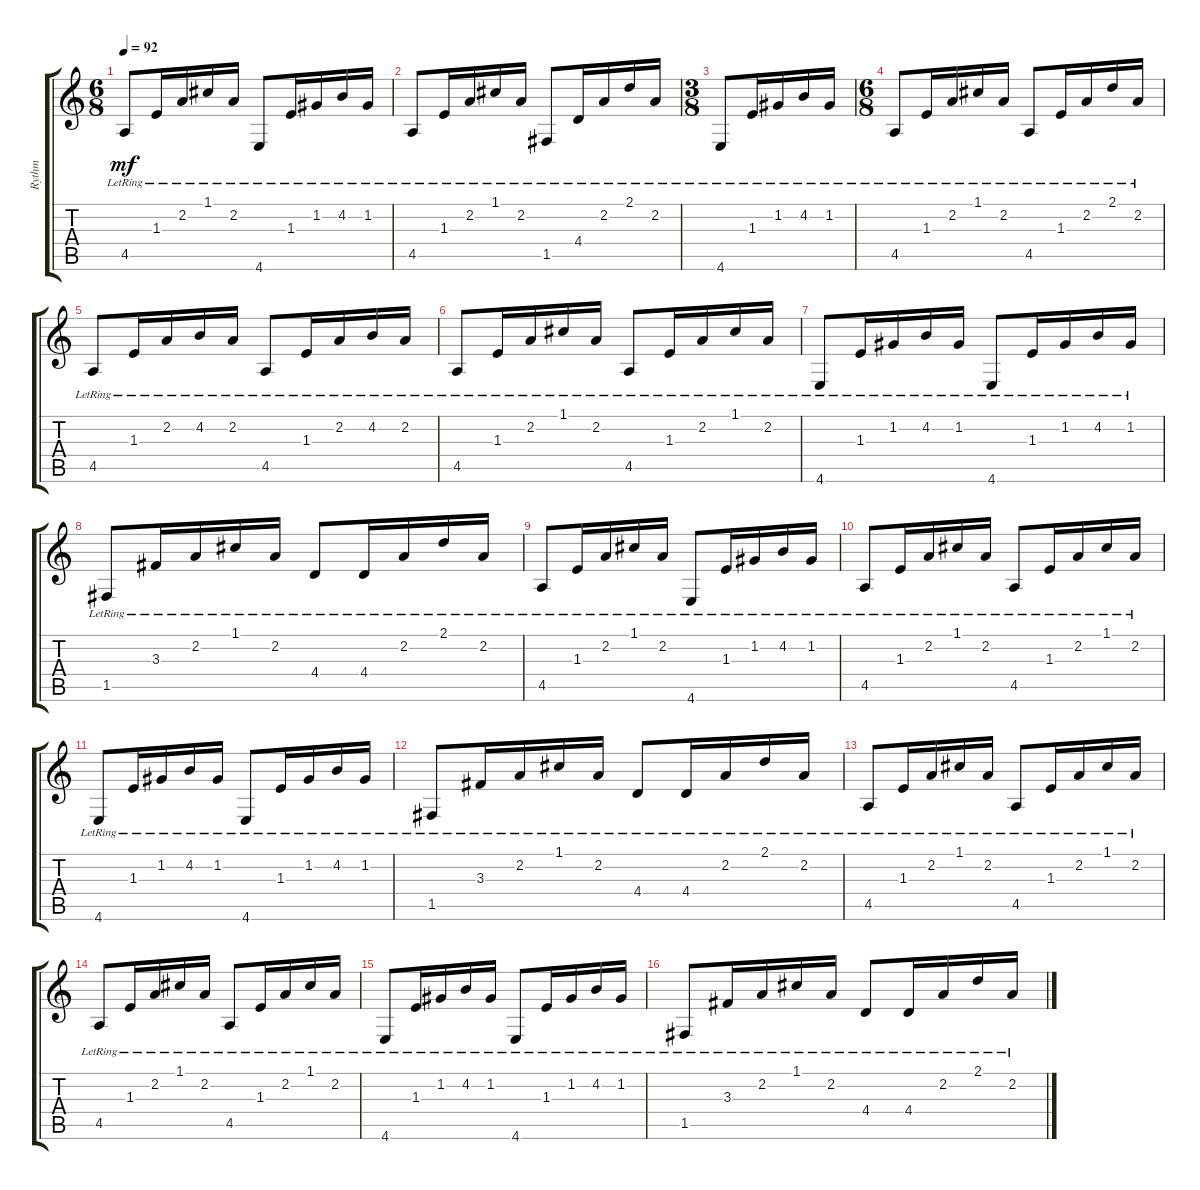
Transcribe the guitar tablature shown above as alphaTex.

\track ("Rythm" "Rythm") {instrument acousticguitarnylon}
\staff {score tabs}
\tuning (C4 G3 Eb3 Bb2 F2 C2) {hide}
\ts (6 8)
\tempo 92
\clef g2
\ks c
4.5{lr}.8{dy mf} 1.3{lr}.16 2.2{lr}.16 1.1{lr}.16 2.2{lr}.16 4.6{lr}.8 1.3{lr}.16 1.2{lr}.16 4.2{lr}.16 1.2{lr}.16 |
4.5{lr}.8 1.3{lr}.16 2.2{lr}.16 1.1{lr}.16 2.2{lr}.16 1.5{lr}.8 4.4{lr}.16 2.2{lr}.16 2.1{lr}.16 2.2{lr}.16 |
\ts (3 8)
4.6{lr}.8 1.3{lr}.16 1.2{lr}.16 4.2{lr}.16 1.2{lr}.16 |
\ts (6 8)
4.5{lr}.8 1.3{lr}.16 2.2{lr}.16 1.1{lr}.16 2.2{lr}.16 4.5{lr}.8 1.3{lr}.16 2.2{lr}.16 2.1{lr}.16 2.2{lr}.16 |
4.5{lr}.8 1.3{lr}.16 2.2{lr}.16 4.2{lr}.16 2.2{lr}.16 4.5{lr}.8 1.3{lr}.16 2.2{lr}.16 4.2{lr}.16 2.2{lr}.16 |
4.5{lr}.8 1.3{lr}.16 2.2{lr}.16 1.1{lr}.16 2.2{lr}.16 4.5{lr}.8 1.3{lr}.16 2.2{lr}.16 1.1{lr}.16 2.2{lr}.16 |
4.6{lr}.8 1.3{lr}.16 1.2{lr}.16 4.2{lr}.16 1.2{lr}.16 4.6{lr}.8 1.3{lr}.16 1.2{lr}.16 4.2{lr}.16 1.2{lr}.16 |
1.5{lr}.8 3.3{lr}.16 2.2{lr}.16 1.1{lr}.16 2.2{lr}.16 4.4{lr}.8 4.4{lr}.16 2.2{lr}.16 2.1{lr}.16 2.2{lr}.16 |
4.5{lr}.8 1.3{lr}.16 2.2{lr}.16 1.1{lr}.16 2.2{lr}.16 4.6{lr}.8 1.3{lr}.16 1.2{lr}.16 4.2{lr}.16 1.2{lr}.16 |
4.5{lr}.8 1.3{lr}.16 2.2{lr}.16 1.1{lr}.16 2.2{lr}.16 4.5{lr}.8 1.3{lr}.16 2.2{lr}.16 1.1{lr}.16 2.2{lr}.16 |
4.6{lr}.8 1.3{lr}.16 1.2{lr}.16 4.2{lr}.16 1.2{lr}.16 4.6{lr}.8 1.3{lr}.16 1.2{lr}.16 4.2{lr}.16 1.2{lr}.16 |
1.5{lr}.8 3.3{lr}.16 2.2{lr}.16 1.1{lr}.16 2.2{lr}.16 4.4{lr}.8 4.4{lr}.16 2.2{lr}.16 2.1{lr}.16 2.2{lr}.16 |
4.5{lr}.8 1.3{lr}.16 2.2{lr}.16 1.1{lr}.16 2.2{lr}.16 4.5{lr}.8 1.3{lr}.16 2.2{lr}.16 1.1{lr}.16 2.2{lr}.16 |
4.5{lr}.8 1.3{lr}.16 2.2{lr}.16 1.1{lr}.16 2.2{lr}.16 4.5{lr}.8 1.3{lr}.16 2.2{lr}.16 1.1{lr}.16 2.2{lr}.16 |
4.6{lr}.8 1.3{lr}.16 1.2{lr}.16 4.2{lr}.16 1.2{lr}.16 4.6{lr}.8 1.3{lr}.16 1.2{lr}.16 4.2{lr}.16 1.2{lr}.16 |
1.5{lr}.8 3.3{lr}.16 2.2{lr}.16 1.1{lr}.16 2.2{lr}.16 4.4{lr}.8 4.4{lr}.16 2.2{lr}.16 2.1{lr}.16 2.2{lr}.16
